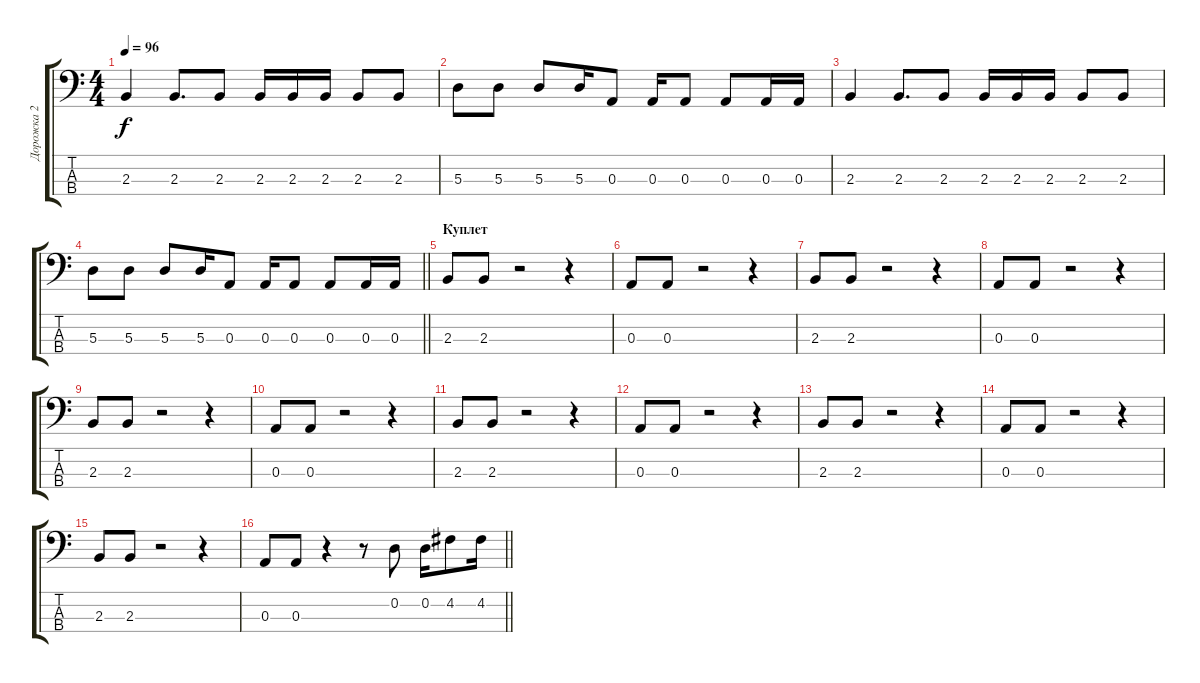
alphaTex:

\track ("Дорожка 2" "Дорожка 2") {instrument electricbassfinger}
\staff {score tabs}
\tuning (G2 D2 A1 E1) {hide}
\ts (4 4)
\tempo 96
\clef f4
\ks c
2.3.4{dy f} 2.3.8{d} 2.3.8 2.3.16 2.3.16 2.3.16 2.3.8 2.3.8 |
5.3.8 5.3.8 5.3.8 5.3.16 0.3.8 0.3.16 0.3.8 0.3.8 0.3.16 0.3.16 |
2.3.4 2.3.8{d} 2.3.8 2.3.16 2.3.16 2.3.16 2.3.8 2.3.8 |
\barLineRight lightlight
5.3.8 5.3.8 5.3.8 5.3.16 0.3.8 0.3.16 0.3.8 0.3.8 0.3.16 0.3.16 |
\section ("" "Куплет")
2.3.8 2.3.8 r.2 r.4 |
0.3.8 0.3.8 r.2 r.4 |
2.3.8 2.3.8 r.2 r.4 |
0.3.8 0.3.8 r.2 r.4 |
2.3.8 2.3.8 r.2 r.4 |
0.3.8 0.3.8 r.2 r.4 |
2.3.8 2.3.8 r.2 r.4 |
0.3.8 0.3.8 r.2 r.4 |
2.3.8 2.3.8 r.2 r.4 |
0.3.8 0.3.8 r.2 r.4 |
2.3.8 2.3.8 r.2 r.4 |
\barLineRight lightlight
0.3.8 0.3.8 r.4 r.8 0.2.8 0.2.16 4.2.8 4.2.16
